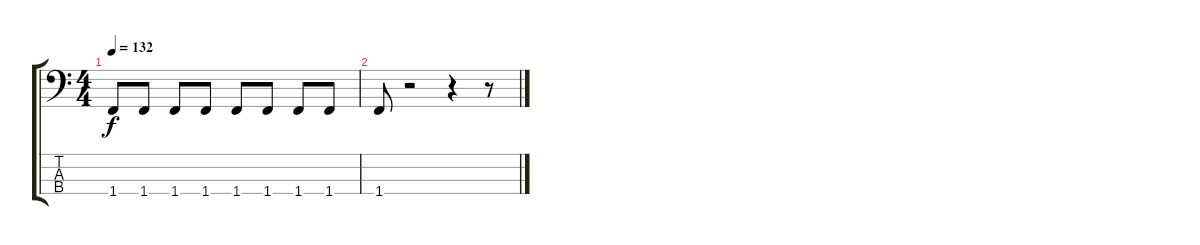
\track "" {instrument electricbassfinger}
\staff {score tabs}
\tuning (G2 D2 A1 E1) {hide}
\ts (4 4)
\tempo 132
\clef f4
\ks c
1.4.8{dy f} 1.4.8 1.4.8 1.4.8 1.4.8 1.4.8 1.4.8 1.4.8 |
1.4.8 r.2 r.4 r.8
